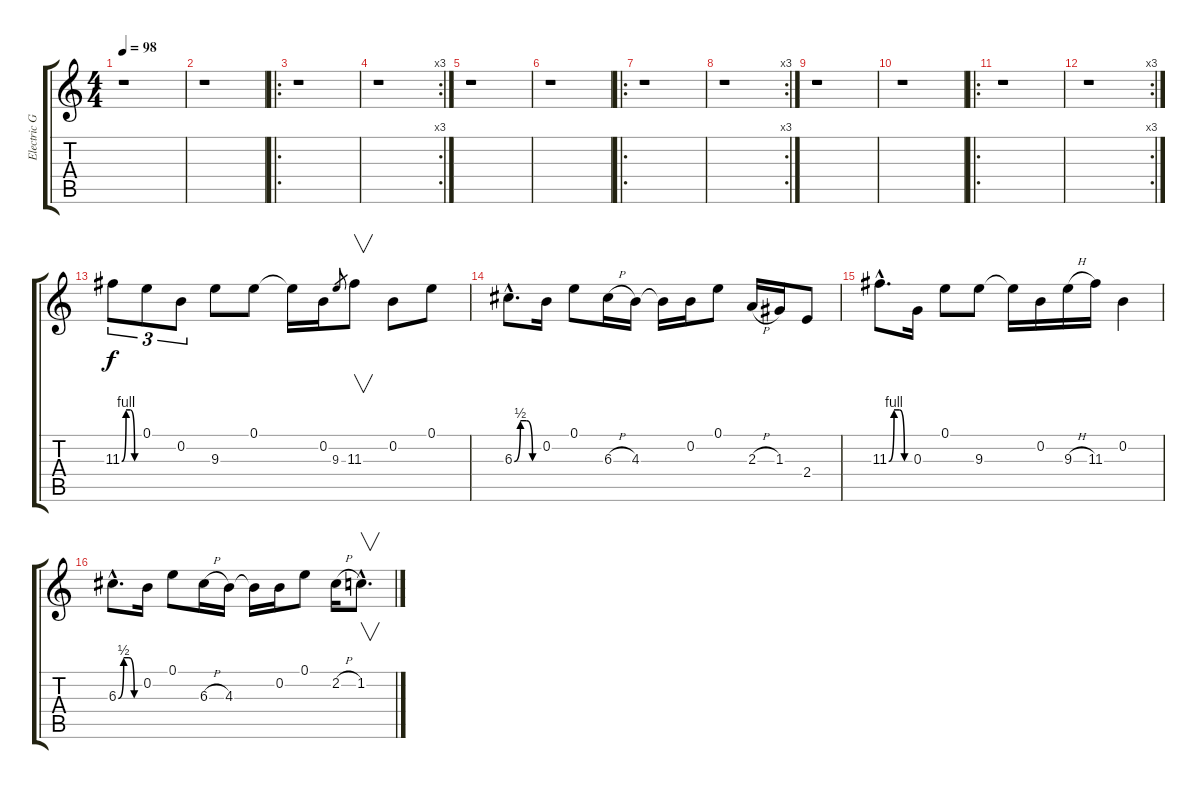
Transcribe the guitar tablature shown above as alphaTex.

\track ("Electric Guitar 1" "Electric G") {instrument electricguitarclean}
\staff {score tabs}
\tuning (E4 B3 G3 D3 A2 E2) {hide}
\ts (4 4)
\tempo 98
\clef g2
\ks c
r.1{dy f instrument electricguitarclean} |
r.1 |
\ro
r.1 |
\rc 3
r.1 |
r.1 |
r.1 |
\ro
r.1 |
\rc 3
r.1 |
r.1 |
r.1 |
\ro
r.1 |
\rc 3
r.1 |
11.3{be (custom 0 0 15 4 30 4 45 0 60 0)}.8{tu (3 2)} 0.1.8{tu (3 2)} 0.2.8{tu (3 2)} 9.3.8 0.1.8 0.1{t}.16 0.2.16 9.3.8{gr} 11.3.8{v} 0.2.8 0.1.8 |
6.3{be (custom 0 0 15 2 30 2 45 0 60 0) hac}.8{d} 0.2.16 0.1.8 6.3{h}.16 4.3.16 4.3{t}.16 0.2.16 0.1.8 2.3{h}.16 1.3.16 2.4.8 |
11.3{be (custom 0 0 15 4 30 4 45 0 60 0) hac}.8{d} 0.3.16 0.1.8 9.3.8 9.3{t}.16 0.2.16 9.3{h}.16 11.3.16 0.2.4 |
6.3{be (custom 0 0 15 2 30 2 45 0 60 0) hac}.8{d} 0.2.16 0.1.8 6.3{h}.16 4.3.16 4.3{t}.16 0.2.16 0.1.8 2.2{h}.16 1.2{hac}.8{v d}
